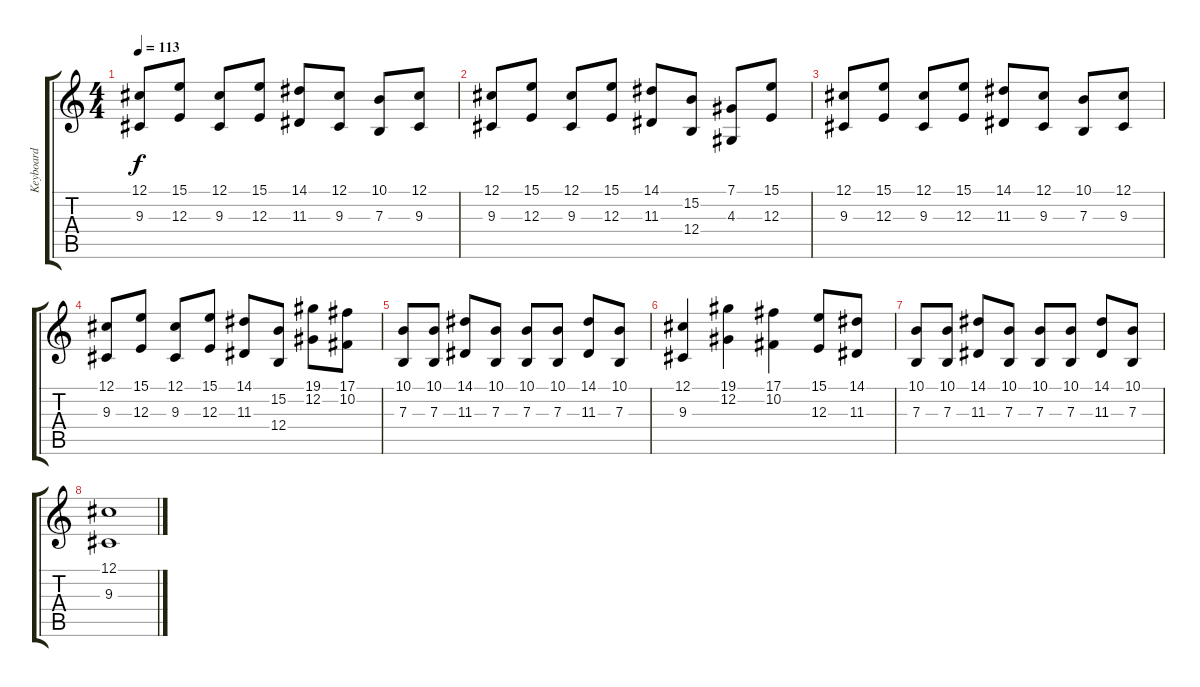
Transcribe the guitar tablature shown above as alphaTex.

\track ("Keyboard" "Keyboard") {instrument stringensemble1}
\staff {score tabs}
\tuning (Db4 Ab3 E3 B2 Gb2 Db2) {hide}
\ts (4 4)
\tempo 113
\clef g2
\ks c
(12.1 9.3).8{dy f} (15.1 12.3).8 (12.1 9.3).8 (15.1 12.3).8 (14.1 11.3).8 (12.1 9.3).8 (10.1 7.3).8 (12.1 9.3).8 |
(12.1 9.3).8 (15.1 12.3).8 (12.1 9.3).8 (15.1 12.3).8 (14.1 11.3).8 (15.2 12.4).8 (7.1 4.3).8 (15.1 12.3).8 |
(12.1 9.3).8 (15.1 12.3).8 (12.1 9.3).8 (15.1 12.3).8 (14.1 11.3).8 (12.1 9.3).8 (10.1 7.3).8 (12.1 9.3).8 |
(12.1 9.3).8 (15.1 12.3).8 (12.1 9.3).8 (15.1 12.3).8 (14.1 11.3).8 (15.2 12.4).8 (19.1 12.2).8 (17.1 10.2).8 |
(10.1 7.3).8 (10.1 7.3).8 (14.1 11.3).8 (10.1 7.3).8 (10.1 7.3).8 (10.1 7.3).8 (14.1 11.3).8 (10.1 7.3).8 |
(12.1 9.3).4 (19.1 12.2).4 (17.1 10.2).4 (15.1 12.3).8 (14.1 11.3).8 |
(10.1 7.3).8 (10.1 7.3).8 (14.1 11.3).8 (10.1 7.3).8 (10.1 7.3).8 (10.1 7.3).8 (14.1 11.3).8 (10.1 7.3).8 |
(12.1 9.3).1
